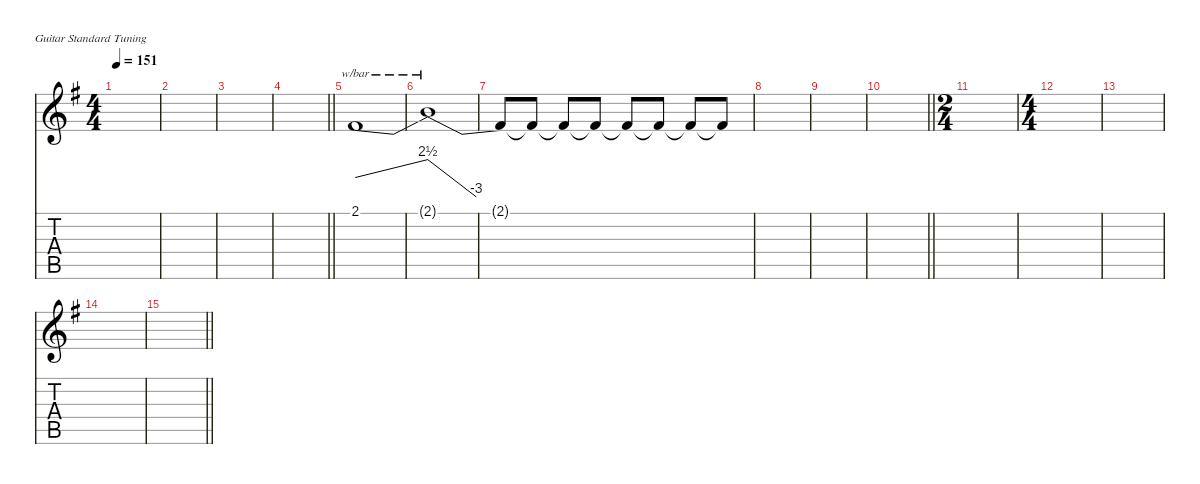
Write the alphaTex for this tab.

\defaultSystemsLayout 4
\hideDynamics
\bracketExtendMode nobrackets
\singleTrackTrackNamePolicy hidden
\multiTrackTrackNamePolicy hidden
\otherSystemsTrackNameOrientation horizontal
\track ("[Overdub3]" "vln.") {defaultSystemsLayout 16 instrument violin}
\staff {score tabs}
\tuning (E4 B3 G3 D3 A2 E2)
\ts (4 4)
\tempo 151
\clef g2
\ks eminor
|
|
|
\barLineRight lightlight
|
2.1{acc #}.1{tbe (dive default 0 0 60 10) beam Up} |
2.1{t}.1{tbe (dive default 0 10 60 -12) beam Up} |
2.1{t acc #}.8{beam Up} 2.1{t acc #}.8{beam Up} 2.1{t acc #}.8{beam Up} 2.1{t acc #}.8{beam Up} 2.1{t acc #}.8{beam Up} 2.1{t acc #}.8{beam Up} 2.1{t acc #}.8{beam Up} 2.1{t acc #}.8{beam Up} |
|
|
\barLineRight lightlight
|
\ts (2 4)
\beaming (8 2 2)
|
\ts (4 4)
\beaming (8 2 2 2 2)
|
|
|
\barLineRight lightlight
